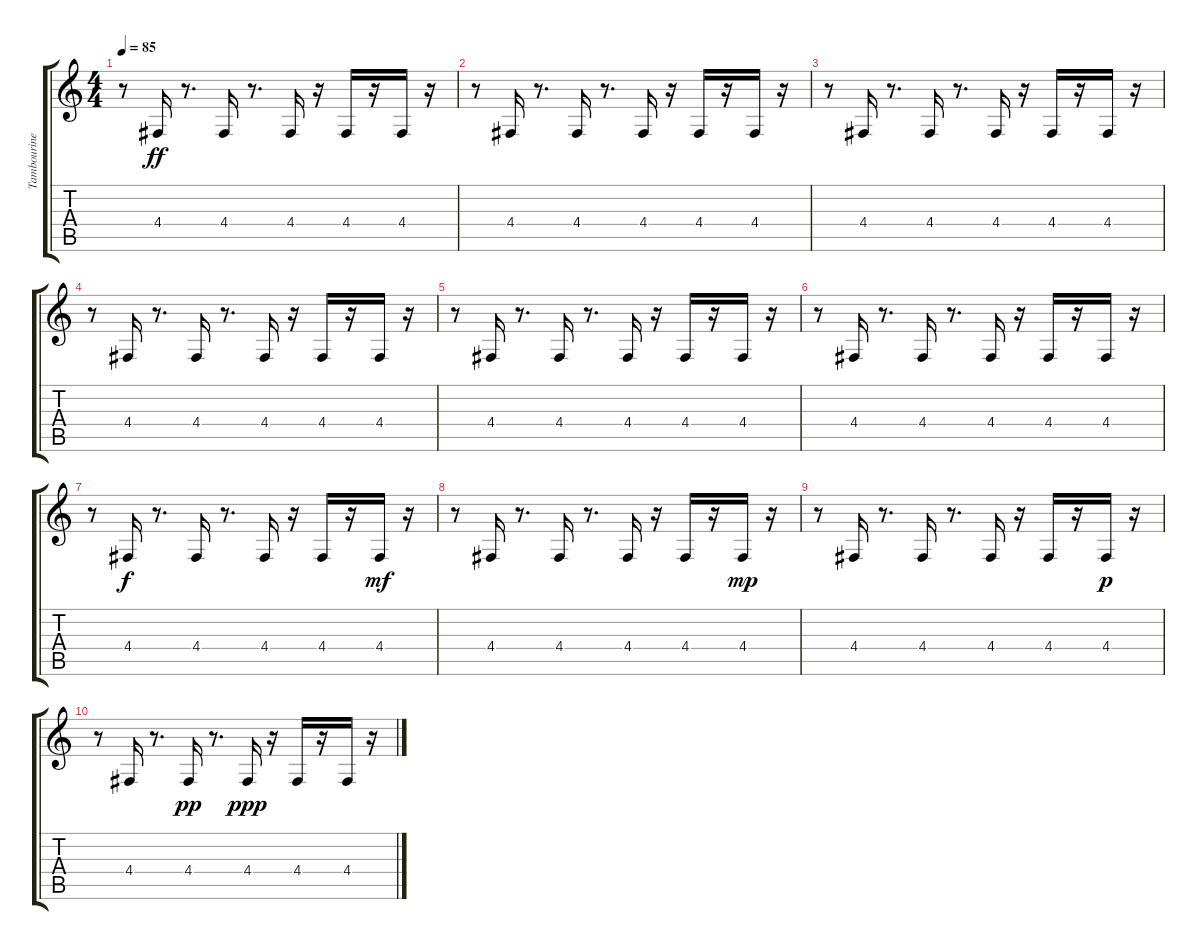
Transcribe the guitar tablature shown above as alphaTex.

\track ("Tambourines" "Tambourine") {instrument melodictom}
\staff {score tabs}
\tuning (E4 B3 G3 D3 A2 E2) {hide}
\ts (4 4)
\tempo 85
\clef g2
\ks c
r.8{dy ff} 4.4.16 r.8{d} 4.4.16 r.8{d} 4.4.16 r.16 4.4.16 r.16 4.4.16 r.16 |
r.8 4.4.16 r.8{d} 4.4.16 r.8{d} 4.4.16 r.16 4.4.16 r.16 4.4.16 r.16 |
r.8 4.4.16 r.8{d} 4.4.16 r.8{d} 4.4.16 r.16 4.4.16 r.16 4.4.16 r.16 |
r.8 4.4.16 r.8{d} 4.4.16 r.8{d} 4.4.16 r.16 4.4.16 r.16 4.4.16 r.16 |
r.8 4.4.16 r.8{d} 4.4.16 r.8{d} 4.4.16 r.16 4.4.16 r.16 4.4.16 r.16 |
r.8 4.4.16 r.8{d} 4.4.16 r.8{d} 4.4.16 r.16 4.4.16 r.16 4.4.16 r.16 |
r.8 4.4.16{dy f} r.8{d} 4.4.16 r.8{d} 4.4.16 r.16 4.4.16 r.16 4.4.16{dy mf} r.16 |
r.8 4.4.16 r.8{d} 4.4.16 r.8{d} 4.4.16 r.16 4.4.16 r.16 4.4.16{dy mp} r.16 |
r.8 4.4.16 r.8{d} 4.4.16 r.8{d} 4.4.16 r.16 4.4.16 r.16 4.4.16{dy p} r.16 |
r.8 4.4.16 r.8{d} 4.4.16{dy pp} r.8{d} 4.4.16{dy ppp} r.16 4.4.16 r.16 4.4.16 r.16
